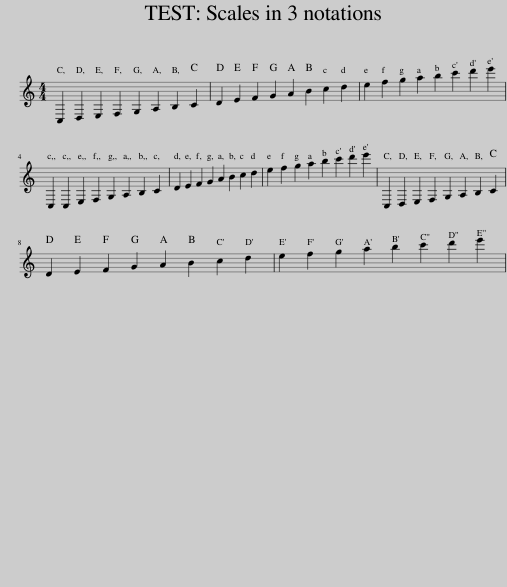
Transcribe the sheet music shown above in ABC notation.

X:1
L:1/8
M:4/4
I:linebreak $
K:C
V:1 treble
V:1
 C,2 D,2 E,2 F,2 G,2 A,2 B,2 C2 | D2 E2 F2 G2 A2 B2 c2 d2 | e2 f2 g2 a2 b2 c'2 d'2 e'2 |$ C,2 C,2 E,2 F,2 G,2 A,2 B,2 C2 | D2 E2 F2 G2 A2 B2 c2 d2 | %5
 e2 f2 g2 a2 b2 c'2 d'2 e'2 | C,2 D,2 E,2 F,2 G,2 A,2 B,2 C2 |$ D2 E2 F2 G2 A2 B2 c2 d2 | e2 f2 g2 a2 b2 c'2 d'2 e'2 | %9
